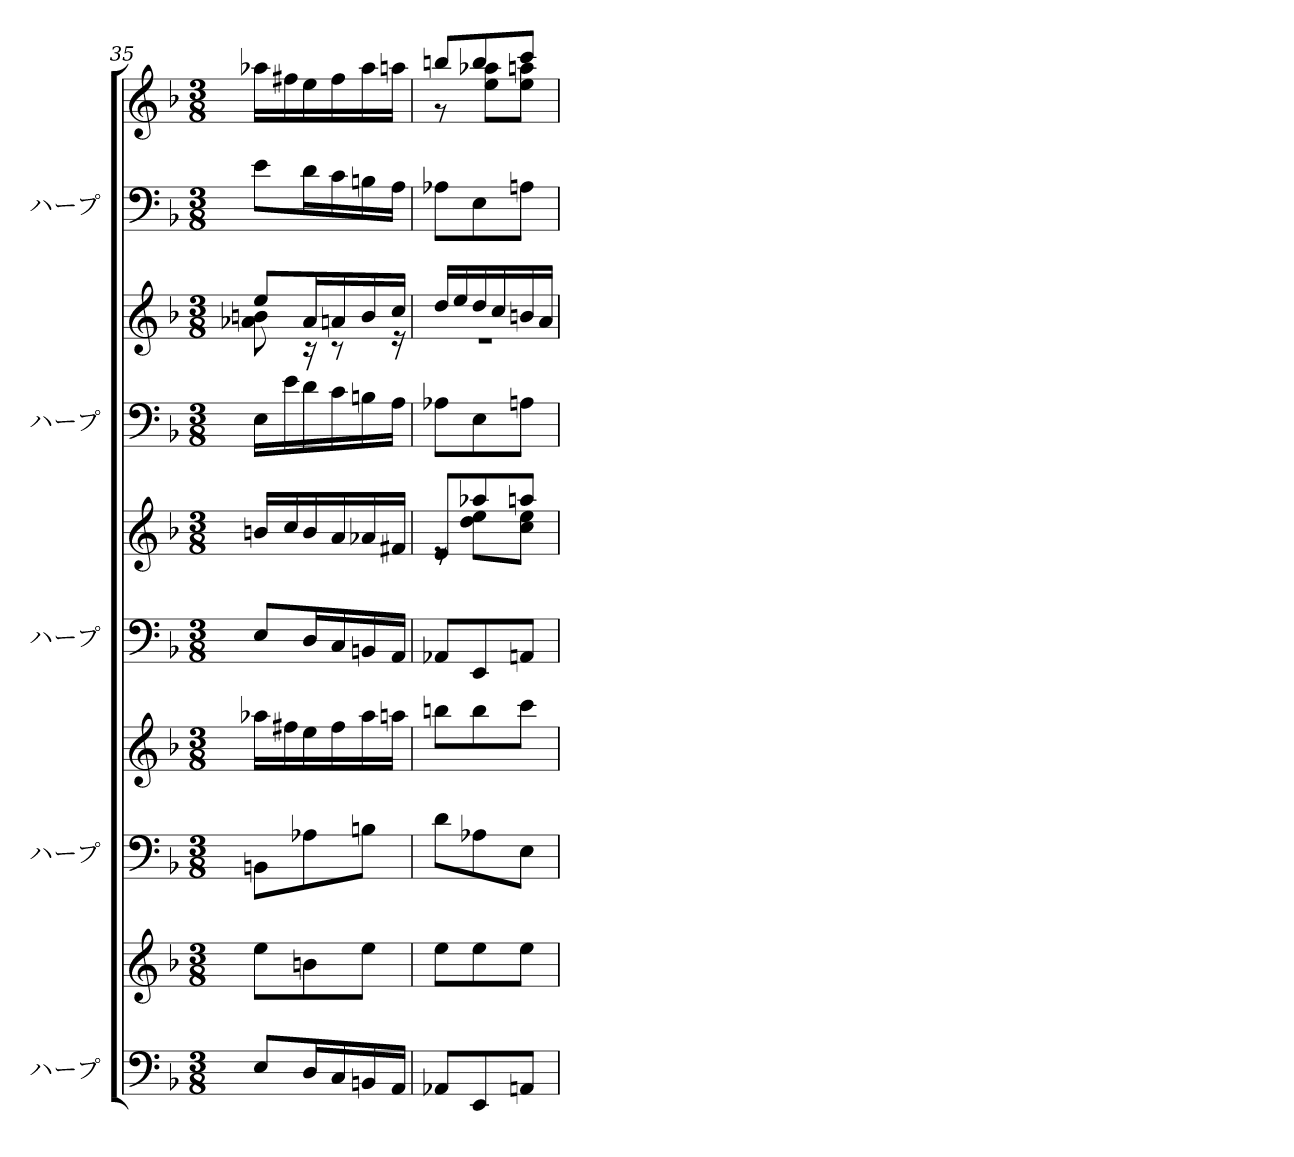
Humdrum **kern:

**kern	**kern	**kern	**kern	**kern	**kern	**kern	**kern	**kern	**kern
*part5	*part5	*part4	*part4	*part3	*part3	*part2	*part2	*part1	*part1
*staff10	*staff9	*staff8	*staff7	*staff6	*staff5	*staff4	*staff3	*staff2	*staff1
*I"ハープ	*	*I"ハープ	*	*I"ハープ	*	*I"ハープ	*	*I"ハープ	*
*clefF4	*clefG2	*clefF4	*clefG2	*clefF4	*clefG2	*clefF4	*clefG2	*clefF4	*clefG2
*k[b-]	*k[b-]	*k[b-]	*k[b-]	*k[b-]	*k[b-]	*k[b-]	*k[b-]	*k[b-]	*k[b-]
*M3/8	*M3/8	*M3/8	*M3/8	*M3/8	*M3/8	*M3/8	*M3/8	*M3/8	*M3/8
=35	=35	=35	=35	=35	=35	=35	=35	=35	=35
*	*	*	*	*	*	*	*^	*	*
8E/L	8ee\L	8BBn\L	16aa-X\LL	8E/L	16bn/LL	16E\LL	8ee/L	8a-X\ 8bn\	8e\L	16aa-X\LL
.	.	.	16ff#X\	.	16cc/	16e\	.	.	.	16ff#X\
16D/L	8bn\	8A-X\	16ee\	16D/L	16b/	16d\	16a-/L	16r	16d\L	16ee\
16C/	.	.	16ff#\	16C/	16a/	16c\	16an/	8r	16c\	16ff#\
16BBn/	8ee\J	8Bn\J	16aa-\	16BBn/	16a-X/	16Bn\	16b/	.	16Bn\	16aa-\
16AA/JJ	.	.	16aan\JJ	16AA/JJ	16f#X/JJ	16A\JJ	16cc/JJ	16r	16A\JJ	16aan\JJ
!!LO:PB:g=z
=36	=36	=36	=36	=36	=36	=36	=36	=36	=36	=36
*	*	*	*	*	*^	*	*	*	*	*^
8AA-X/L	8ee\L	8d\L	8bbn\L	8AA-X/L	8e/L	8re	8A-X\L	16dd/LL	4.r	8A-X\L	8bbn/L	8r
.	.	.	.	.	.	.	.	16ee/	.	.	.	.
8EE/	8ee\	8A-X\	8bb\	8EE/	8aa-X/	8dd\ 8ee\L	8E\	16dd/	.	8E\	8bb/	8ee\ 8aa-X\L
.	.	.	.	.	.	.	.	16cc/	.	.	.	.
8AAn/J	8ee\J	8E\J	8ccc\J	8AAn/J	8aan/J	8cc\ 8ee\J	8An\J	16bn/	.	8An\J	8ccc/J	8ee\ 8aan\J
.	.	.	.	.	.	.	.	16a/JJ	.	.	.	.
*	*	*	*	*	*v	*v	*	*v	*v	*	*v	*v
=	=	=	=	=	=	=	=	=	=
*-	*-	*-	*-	*-	*-	*-	*-	*-	*-
